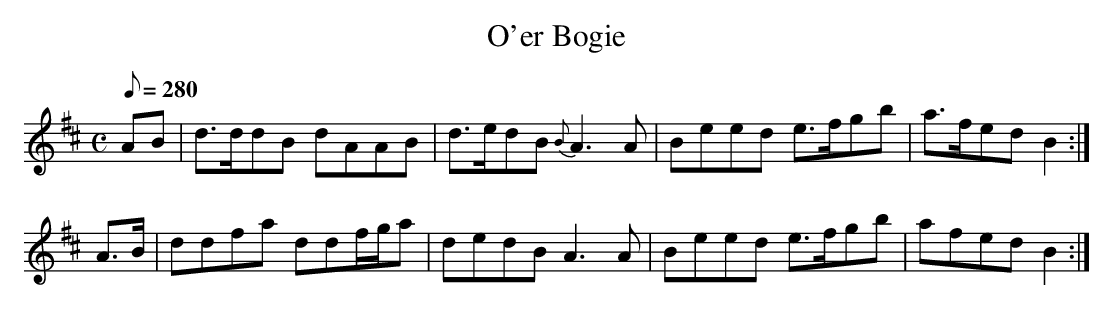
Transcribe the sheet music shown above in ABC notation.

X:1
T: O'er Bogie
M: C
L: 1/8
Q: 280
K: D
AB| d>ddB dAAB| d>edB {B}A3A|Beed e>fgb| a>fed B2 :|
A>B| ddfa ddf/g/a| dedB A3A| Beed e>fgb| afed B2 :|
